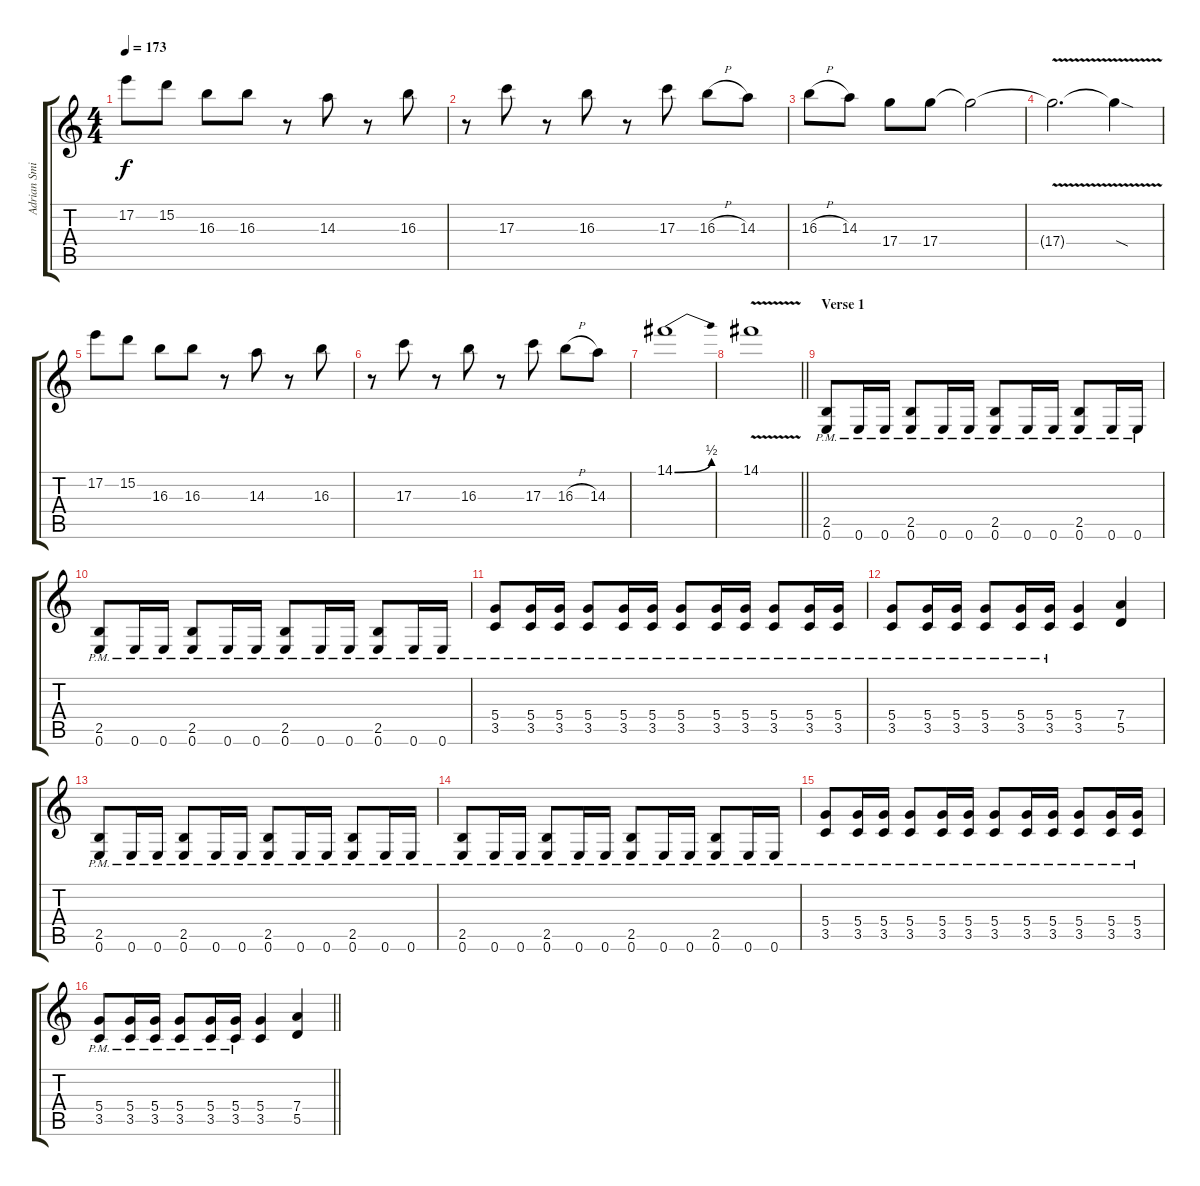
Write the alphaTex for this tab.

\track ("Adrian Smith" "Adrian Smi") {instrument overdrivenguitar}
\staff {score tabs}
\tuning (E4 B3 G3 D3 A2 E2) {hide}
\ts (4 4)
\tempo 173
\clef g2
\ks c
17.2.8{dy f} 15.2.8 16.3.8 16.3.8 r.8 14.3.8 r.8 16.3.8 |
r.8 17.3.8 r.8 16.3.8 r.8 17.3.8 16.3{h}.8 14.3.8 |
16.3{h}.8 14.3.8 17.4.8 17.4.8 17.4{t}.2 |
17.4{v t}.2{d} 17.4{sod t}.4 |
17.2.8 15.2.8 16.3.8 16.3.8 r.8 14.3.8 r.8 16.3.8 |
r.8 17.3.8 r.8 16.3.8 r.8 17.3.8 16.3{h}.8 14.3.8 |
14.1{be (bend 0 0 60 2)}.1 |
\barLineRight lightlight
14.1{v}.1 |
\section ("" "Verse 1")
(2.5{pm} 0.6{pm}).8 0.6{pm}.16 0.6{pm}.16 (2.5{pm} 0.6{pm}).8 0.6{pm}.16 0.6{pm}.16 (2.5{pm} 0.6{pm}).8 0.6{pm}.16 0.6{pm}.16 (2.5{pm} 0.6{pm}).8 0.6{pm}.16 0.6{pm}.16 |
(2.5{pm} 0.6{pm}).8 0.6{pm}.16 0.6{pm}.16 (2.5{pm} 0.6{pm}).8 0.6{pm}.16 0.6{pm}.16 (2.5{pm} 0.6{pm}).8 0.6{pm}.16 0.6{pm}.16 (2.5{pm} 0.6{pm}).8 0.6{pm}.16 0.6{pm}.16 |
(5.4{pm} 3.5{pm}).8 (5.4{pm} 3.5{pm}).16 (5.4{pm} 3.5{pm}).16 (5.4{pm} 3.5{pm}).8 (5.4{pm} 3.5{pm}).16 (5.4{pm} 3.5{pm}).16 (5.4{pm} 3.5{pm}).8 (5.4{pm} 3.5{pm}).16 (5.4{pm} 3.5{pm}).16 (5.4{pm} 3.5{pm}).8 (5.4{pm} 3.5{pm}).16 (5.4{pm} 3.5{pm}).16 |
(5.4{pm} 3.5{pm}).8 (5.4{pm} 3.5{pm}).16 (5.4{pm} 3.5{pm}).16 (5.4{pm} 3.5{pm}).8 (5.4{pm} 3.5{pm}).16 (5.4{pm} 3.5{pm}).16 (5.4 3.5).4 (7.4 5.5).4 |
(2.5{pm} 0.6{pm}).8 0.6{pm}.16 0.6{pm}.16 (2.5{pm} 0.6{pm}).8 0.6{pm}.16 0.6{pm}.16 (2.5{pm} 0.6{pm}).8 0.6{pm}.16 0.6{pm}.16 (2.5{pm} 0.6{pm}).8 0.6{pm}.16 0.6{pm}.16 |
(2.5{pm} 0.6{pm}).8 0.6{pm}.16 0.6{pm}.16 (2.5{pm} 0.6{pm}).8 0.6{pm}.16 0.6{pm}.16 (2.5{pm} 0.6{pm}).8 0.6{pm}.16 0.6{pm}.16 (2.5{pm} 0.6{pm}).8 0.6{pm}.16 0.6{pm}.16 |
(5.4{pm} 3.5{pm}).8 (5.4{pm} 3.5{pm}).16 (5.4{pm} 3.5{pm}).16 (5.4{pm} 3.5{pm}).8 (5.4{pm} 3.5{pm}).16 (5.4{pm} 3.5{pm}).16 (5.4{pm} 3.5{pm}).8 (5.4{pm} 3.5{pm}).16 (5.4{pm} 3.5{pm}).16 (5.4{pm} 3.5{pm}).8 (5.4{pm} 3.5{pm}).16 (5.4{pm} 3.5{pm}).16 |
\barLineRight lightlight
(5.4{pm} 3.5{pm}).8 (5.4{pm} 3.5{pm}).16 (5.4{pm} 3.5{pm}).16 (5.4{pm} 3.5{pm}).8 (5.4{pm} 3.5{pm}).16 (5.4{pm} 3.5{pm}).16 (5.4 3.5).4 (7.4 5.5).4
